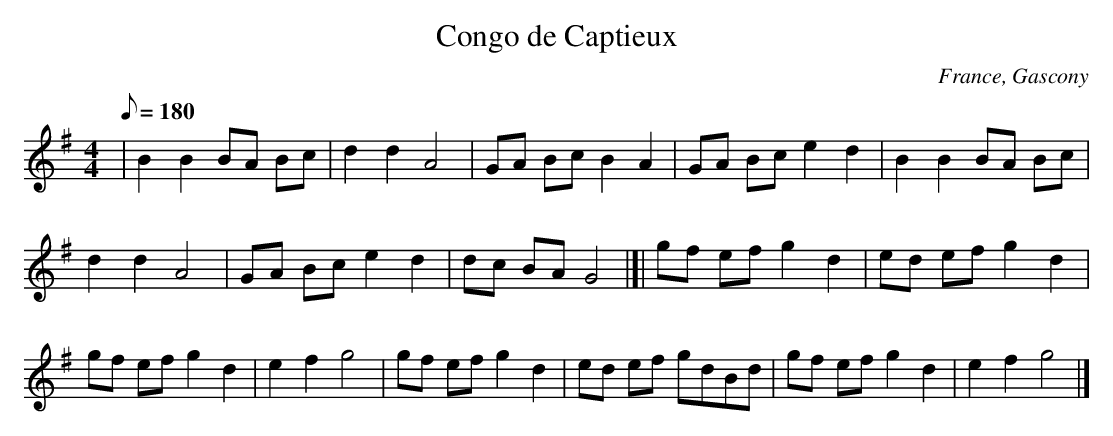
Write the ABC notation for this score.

X:1
T:Congo de Captieux
O:France, Gascony
M:4/4
L:1/8
Q:180
K:G
|B2B2BA Bc|d2d2A4|GA Bc B2A2|GA Bce2d2|B2B2BA Bc|
d2d2A4|GA Bc e2d2|dc BAG4|]|gf efg2d2|ed efg2d2|
gf efg2d2|e2f2g4|gf efg2d2|ed ef gdBd|gf efg2d2|e2f2g4|]
